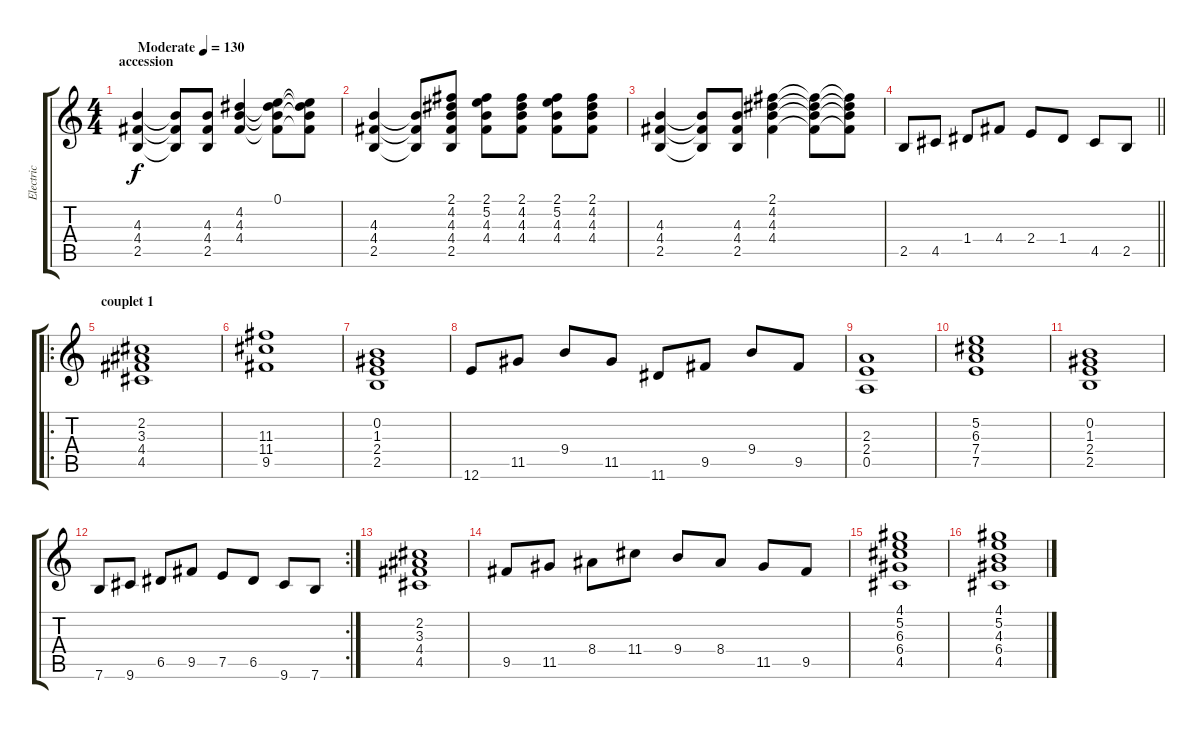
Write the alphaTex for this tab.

\track ("Electric" "Electric") {instrument distortionguitar}
\staff {score tabs}
\tuning (E4 B3 G3 D3 A2 E2) {hide}
\ts (4 4)
\section ("" "accession")
\tempo (130 "Moderate")
\clef g2
\ks c
(4.3 4.4 2.5).4{dy f instrument distortionguitar} (4.3{t} 4.4{t} 2.5{t}).8 (4.3 4.4 2.5).8 (4.2 4.3 4.4).4 (0.1 4.2{t} 4.3{t} 4.4{t}).8 (0.1{t} 4.2{t} 4.3{t} 4.4{t}).8 |
(4.3 4.4 2.5).4 (4.3{t} 4.4{t} 2.5{t}).8 (2.1 4.2 4.3 4.4 2.5).8 (2.1 5.2 4.3 4.4).8 (2.1 4.2 4.3 4.4).8 (2.1 5.2 4.3 4.4).8 (2.1 4.2 4.3 4.4).8 |
(4.3 4.4 2.5).4 (4.3{t} 4.4{t} 2.5{t}).8 (4.3 4.4 2.5).8 (2.1 4.2 4.3 4.4).4 (2.1{t} 4.2{t} 4.3{t} 4.4{t}).8 (2.1{t} 4.2{t} 4.3{t} 4.4{t}).8 |
\barLineRight lightlight
2.5.8 4.5.8 1.4.8 4.4.8 2.4.8 1.4.8 4.5.8 2.5.8 |
\ro
\section ("" "couplet 1")
(2.2 3.3 4.4 4.5).1 |
(11.3 11.4 9.5).1 |
(0.2 1.3 2.4 2.5).1 |
12.6.8 11.5.8 9.4.8 11.5.8 11.6.8 9.5.8 9.4.8 9.5.8 |
(2.3 2.4 0.5).1 |
(5.2 6.3 7.4 7.5).1 |
(0.2 1.3 2.4 2.5).1 |
\rc 2
7.6.8 9.6.8 6.5.8 9.5.8 7.5.8 6.5.8 9.6.8 7.6.8 |
(2.2 3.3 4.4 4.5).1 |
9.5.8 11.5.8 8.4.8 11.4.8 9.4.8 8.4.8 11.5.8 9.5.8 |
(4.1 5.2 6.3 6.4 4.5).1 |
(4.1 5.2 4.3 6.4 4.5).1
